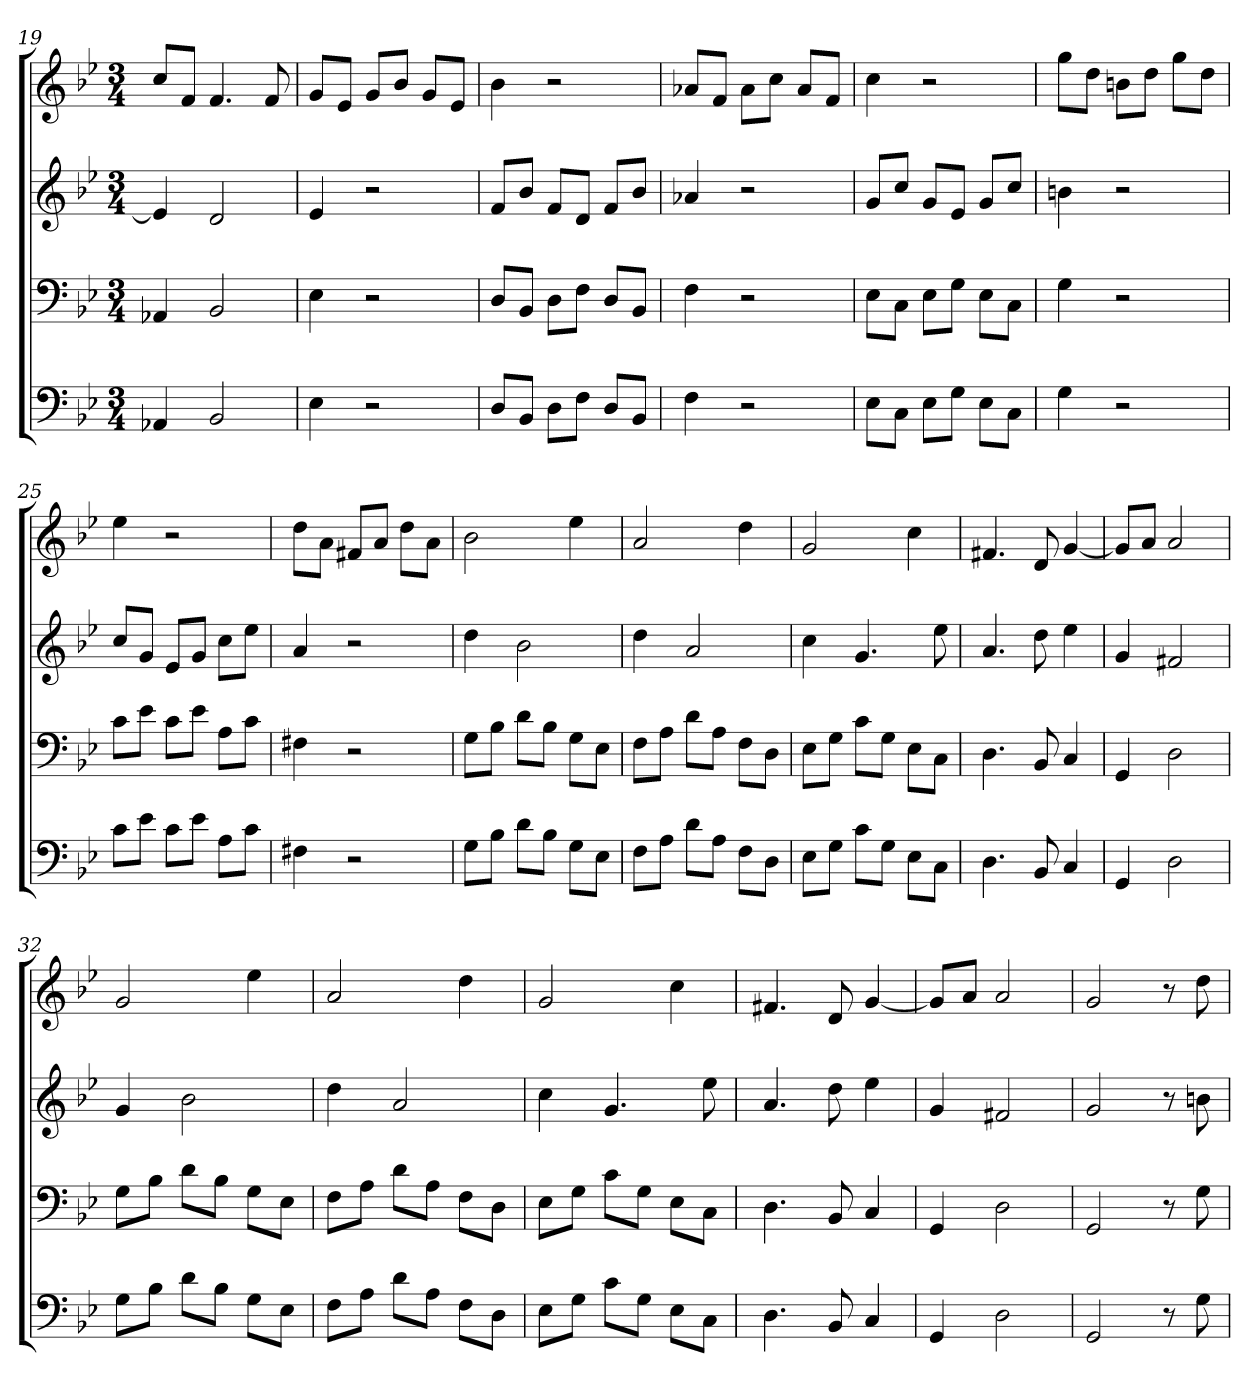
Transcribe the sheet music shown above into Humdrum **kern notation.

**kern	**kern	**kern	**kern
*part4	*part3	*part2	*part1
*staff4	*staff3	*staff2	*staff1
*k[b-e-]	*k[b-e-]	*k[b-e-]	*k[b-e-]
*g:	*g:	*g:	*g:
*M3/4	*M3/4	*M3/4	*M3/4
=19	=19	=19	=19
4AA-X	4AA-X	4e-]	8ccL
.	.	.	8fJ
2BB-	2BB-	2d	4.f
.	.	.	8f
=20	=20	=20	=20
4E-	4E-	4e-	8gL
.	.	.	8e-J
2r	2r	2r	8gL
.	.	.	8b-J
.	.	.	8gL
.	.	.	8e-J
=21	=21	=21	=21
8DL	8DL	8fL	4b-
8BB-J	8BB-J	8b-J	.
8DL	8DL	8fL	2r
8FJ	8FJ	8dJ	.
8DL	8DL	8fL	.
8BB-J	8BB-J	8b-J	.
=22	=22	=22	=22
4F	4F	4a-X	8a-XL
.	.	.	8fJ
2r	2r	2r	8a-L
.	.	.	8ccJ
.	.	.	8a-L
.	.	.	8fJ
=23	=23	=23	=23
8E-L	8E-L	8gL	4cc
8CJ	8CJ	8ccJ	.
8E-L	8E-L	8gL	2r
8GJ	8GJ	8e-J	.
8E-L	8E-L	8gL	.
8CJ	8CJ	8ccJ	.
=24	=24	=24	=24
4G	4G	4bn	8ggL
.	.	.	8ddJ
2r	2r	2r	8bnL
.	.	.	8ddJ
.	.	.	8ggL
.	.	.	8ddJ
=25	=25	=25	=25
8cL	8cL	8ccL	4ee-
8e-J	8e-J	8gJ	.
8cL	8cL	8e-L	2r
8e-J	8e-J	8gJ	.
8AL	8AL	8ccL	.
8cJ	8cJ	8ee-J	.
=26	=26	=26	=26
4F#X	4F#X	4a	8ddL
.	.	.	8aJ
2r	2r	2r	8f#XL
.	.	.	8aJ
.	.	.	8ddL
.	.	.	8aJ
=27	=27	=27	=27
8GL	8GL	4dd	2b-
8B-J	8B-J	.	.
8dL	8dL	2b-	.
8B-J	8B-J	.	.
8GL	8GL	.	4ee-
8E-J	8E-J	.	.
=28	=28	=28	=28
8FL	8FL	4dd	2a
8AJ	8AJ	.	.
8dL	8dL	2a	.
8AJ	8AJ	.	.
8FL	8FL	.	4dd
8DJ	8DJ	.	.
=29	=29	=29	=29
8E-L	8E-L	4cc	2g
8GJ	8GJ	.	.
8cL	8cL	4.g	.
8GJ	8GJ	.	.
8E-L	8E-L	.	4cc
8CJ	8CJ	8ee-	.
=30	=30	=30	=30
4.D	4.D	4.a	4.f#X
8BB-	8BB-	8dd	8d
4C	4C	4ee-	[4g
=31	=31	=31	=31
4GG	4GG	4g	8gL]
.	.	.	8aJ
2D	2D	2f#X	2a
=32	=32	=32	=32
8GL	8GL	4g	2g
8B-J	8B-J	.	.
8dL	8dL	2b-	.
8B-J	8B-J	.	.
8GL	8GL	.	4ee-
8E-J	8E-J	.	.
=33	=33	=33	=33
8FL	8FL	4dd	2a
8AJ	8AJ	.	.
8dL	8dL	2a	.
8AJ	8AJ	.	.
8FL	8FL	.	4dd
8DJ	8DJ	.	.
=34	=34	=34	=34
8E-L	8E-L	4cc	2g
8GJ	8GJ	.	.
8cL	8cL	4.g	.
8GJ	8GJ	.	.
8E-L	8E-L	.	4cc
8CJ	8CJ	8ee-	.
=35	=35	=35	=35
4.D	4.D	4.a	4.f#X
8BB-	8BB-	8dd	8d
4C	4C	4ee-	[4g
=36	=36	=36	=36
4GG	4GG	4g	8gL]
.	.	.	8aJ
2D	2D	2f#X	2a
=37	=37	=37	=37
2GG	2GG	2g	2g
8r	8r	8r	8r
8G	8G	8bn	8dd
=	=	=	=
*-	*-	*-	*-
